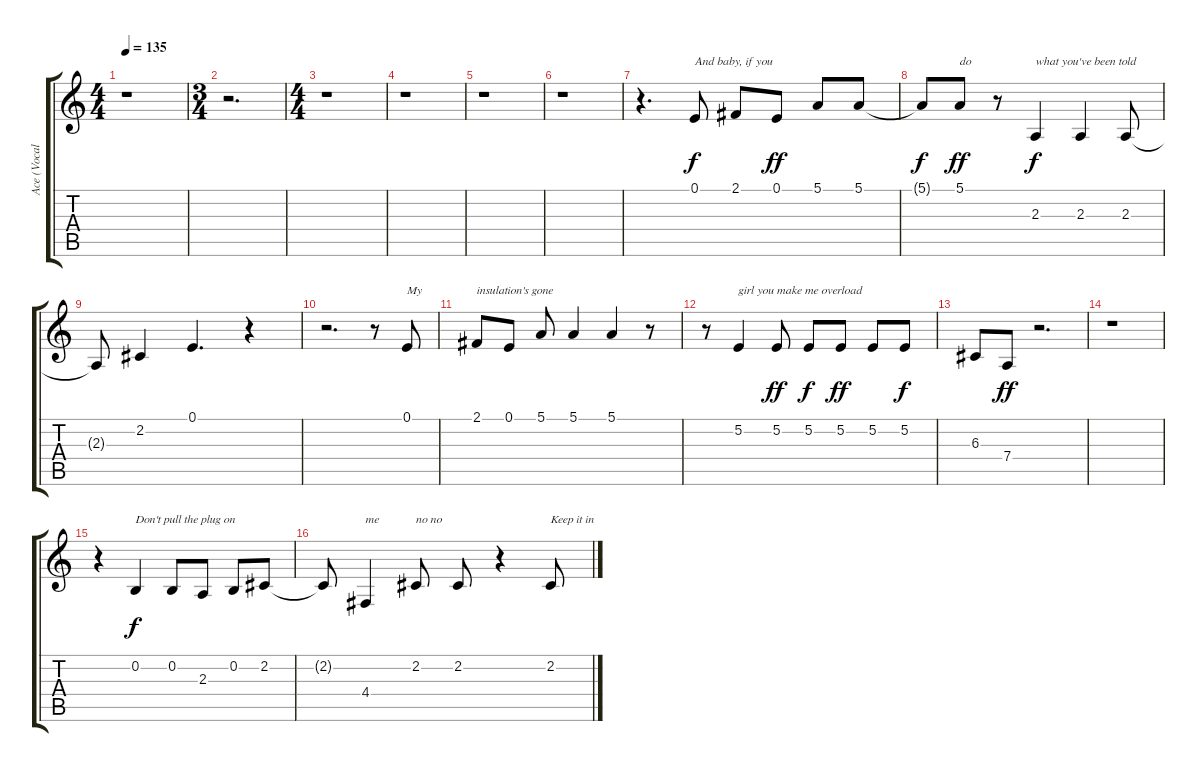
\track ("Ace (Vocals)" "Ace (Vocal") {instrument lead2sawtooth}
\staff {score tabs}
\tuning (E4 B3 G3 D3 A2 E2) {hide}
\ts (4 4)
\tempo 135
\clef g2
\ks c
r.1{dy f} |
\ts (3 4)
r.2{d} |
\ts (4 4)
r.1 |
r.1 |
r.1 |
r.1 |
r.4{d} 0.1.8{txt "And baby, if you"} 2.1.8 0.1.8{dy ff} 5.1.8 5.1.8 |
5.1{t}.8{dy f} 5.1.8{txt "do" dy ff} r.8 2.3.4{txt "what you've been told" dy f} 2.3.4 2.3.8 |
2.3{t}.8 2.2.4 0.1.4{d} r.4 |
r.2{d} r.8 0.1.8{txt "My"} |
2.1.8{txt "insulation's gone"} 0.1.8 5.1.8 5.1.4 5.1.4 r.8 |
r.8 5.2.4{txt "girl you make me overload"} 5.2.8{dy ff} 5.2.8{dy f} 5.2.8{dy ff} 5.2.8 5.2.8{dy f} |
6.3.8 7.4.8{dy ff} r.2{d} |
r.1 |
r.4 0.2.4{txt "Don't pull the plug on" dy f} 0.2.8 2.3.8 0.2.8 2.2.8 |
2.2{t}.8 4.4.4{txt "me"} 2.2.8{txt "no no"} 2.2.8 r.4 2.2.8{txt "Keep it in"}
